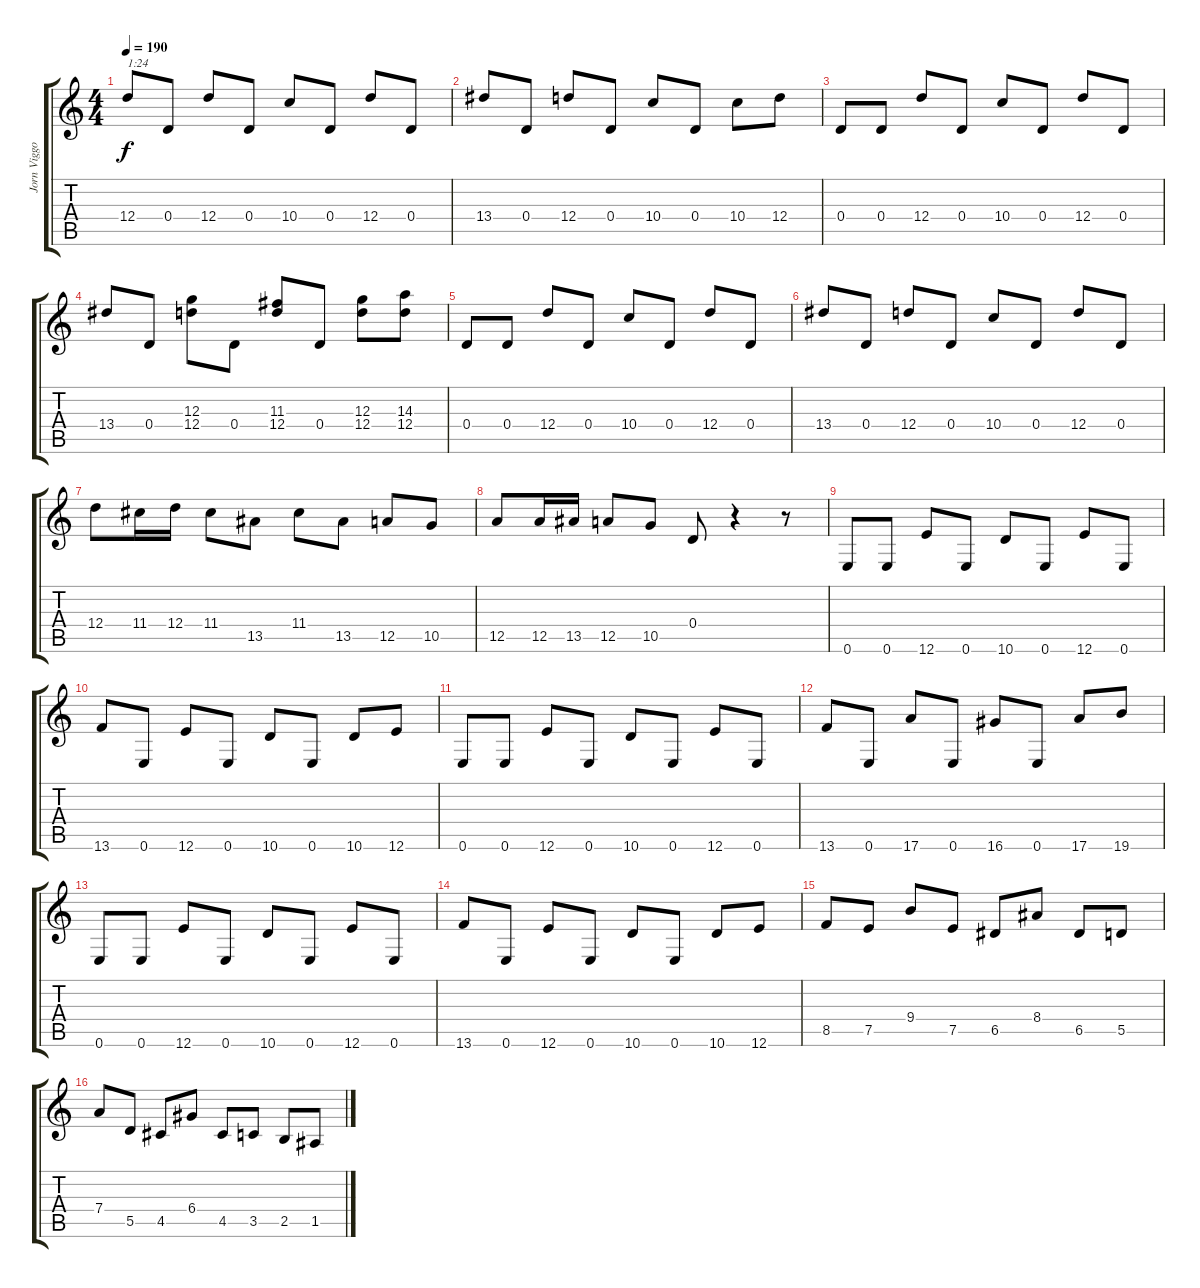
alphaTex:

\track ("Jorn Viggo" "Jorn Viggo") {instrument distortionguitar}
\staff {score tabs}
\tuning (E4 B3 G3 D3 A2 E2) {hide}
\ts (4 4)
\section ("" "")
\tempo 190
\clef g2
\ks c
12.4.8{txt "1:24" dy f volume 7 instrument distortionguitar} 0.4.8{volume 13} 12.4.8 0.4.8 10.4.8 0.4.8 12.4.8 0.4.8 |
13.4.8 0.4.8 12.4.8 0.4.8 10.4.8 0.4.8 10.4.8 12.4.8 |
0.4.8 0.4.8 12.4.8 0.4.8 10.4.8 0.4.8 12.4.8 0.4.8 |
13.4.8 0.4.8 (12.3 12.4).8 0.4.8 (11.3 12.4).8 0.4.8 (12.3 12.4).8 (14.3 12.4).8 |
0.4.8 0.4.8 12.4.8 0.4.8 10.4.8 0.4.8 12.4.8 0.4.8 |
13.4.8 0.4.8 12.4.8 0.4.8 10.4.8 0.4.8 12.4.8 0.4.8 |
12.4.8 11.4.16 12.4.16 11.4.8 13.5.8 11.4.8 13.5.8 12.5.8 10.5.8 |
12.5.8 12.5.16 13.5.16 12.5.8 10.5.8 0.4.8 r.4 r.8 |
\section ("" "")
0.6.8 0.6.8 12.6.8 0.6.8 10.6.8 0.6.8 12.6.8 0.6.8 |
13.6.8 0.6.8 12.6.8 0.6.8 10.6.8 0.6.8 10.6.8 12.6.8 |
0.6.8 0.6.8 12.6.8 0.6.8 10.6.8 0.6.8 12.6.8 0.6.8 |
13.6.8 0.6.8 17.6.8 0.6.8 16.6.8 0.6.8 17.6.8 19.6.8 |
0.6.8 0.6.8 12.6.8 0.6.8 10.6.8 0.6.8 12.6.8 0.6.8 |
13.6.8 0.6.8 12.6.8 0.6.8 10.6.8 0.6.8 10.6.8 12.6.8 |
8.5.8 7.5.8 9.4.8 7.5.8 6.5.8 8.4.8 6.5.8 5.5.8 |
7.4.8 5.5.8 4.5.8 6.4.8 4.5.8 3.5.8 2.5.8 1.5.8
